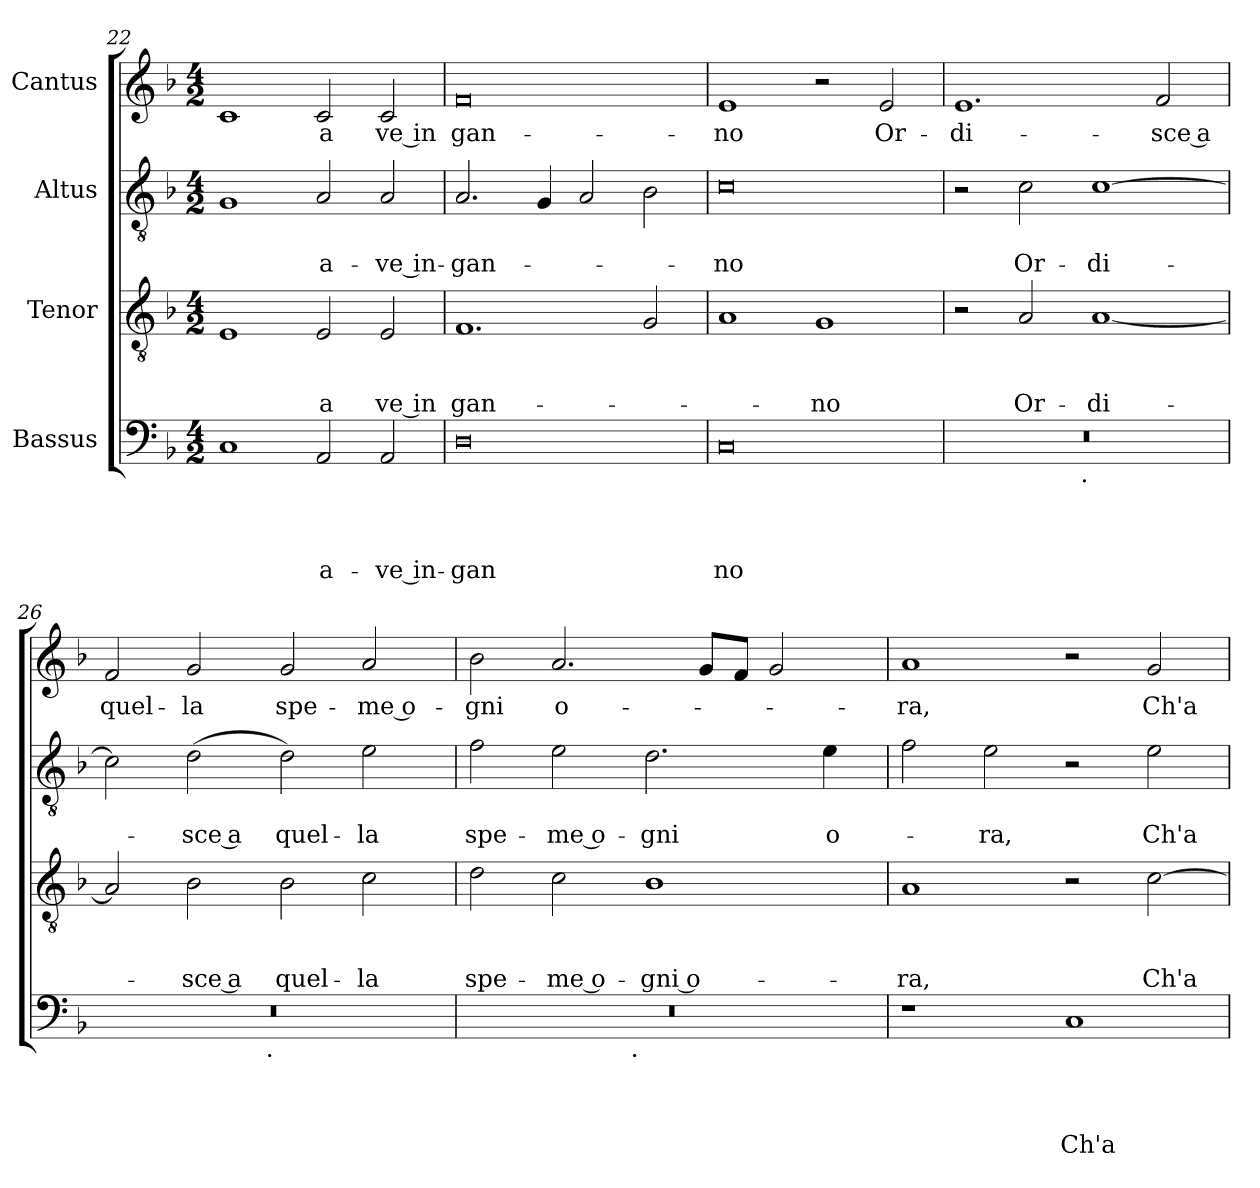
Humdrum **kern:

**kern	**text	**text	**text	**text	**kern	**text	**text	**text	**kern	**text	**text	**kern	**text
*part4	*part4	*part4	*part4	*part4	*part3	*part3	*part3	*part3	*part2	*part2	*part2	*part1	*part1
*staff4	*staff4	*staff4	*staff4	*staff4	*staff3	*staff3	*staff3	*staff3	*staff2	*staff2	*staff2	*staff1	*staff1
*I"Bassus	*	*	*	*	*I"Tenor	*	*	*	*I"Altus	*	*	*I"Cantus	*
*clefF4	*	*	*	*	*clefGv2	*	*	*	*clefGv2	*	*	*clefG2	*
*k[b-]	*	*	*	*	*k[b-]	*	*	*	*k[b-]	*	*	*k[b-]	*
*F:	*	*	*	*	*F:	*	*	*	*F:	*	*	*F:	*
*M4/2	*	*	*	*	*M4/2	*	*	*	*M4/2	*	*	*M4/2	*
=22	=22	=22	=22	=22	=22	=22	=22	=22	=22	=22	=22	=22	=22
1C	.	.	.	.	1E	.	.	.	1G	.	.	1c	.
!	!	!	!	!LO:LY:b	!	!	!	!LO:LY:b	!	!	!LO:LY:b	!	!LO:LY:b
2AA/	.	.	.	-a-	2E/	.	.	a	2A/	.	-a-	2c/	a
!	!	!	!	!LO:LY:b:rj	!	!	!	!LO:LY:b:rj	!	!	!LO:LY:b:rj	!	!LO:LY:b:rj
2AA/	.	.	.	-ve in-	2E/	.	.	ve in	2A/	.	-ve in-	2c/	ve in
!!LO:LB:g=z
=23	=23	=23	=23	=23	=23	=23	=23	=23	=23	=23	=23	=23	=23
!	!	!	!	!LO:LY:b	!	!	!	!LO:LY:b	!	!	!LO:LY:b	!	!LO:LY:b
0D	.	.	.	-gan	1.F	.	.	gan-	2.A/	.	-gan-	0f	gan-
.	.	.	.	.	.	.	.	.	4G/	.	.	.	.
.	.	.	.	.	.	.	.	.	2A/	.	.	.	.
.	.	.	.	.	2G/	.	.	.	2B-\	.	.	.	.
=24	=24	=24	=24	=24	=24	=24	=24	=24	=24	=24	=24	=24	=24
!	!	!	!	!LO:LY:b	!	!	!	!	!	!	!LO:LY:b	!	!LO:LY:b
0C	.	.	.	no	1A	.	.	.	0c	.	-no	1e	-no
!	!	!	!	!	!	!	!	!LO:LY:b	!	!	!	!	!
.	.	.	.	.	1G	.	.	-no	.	.	.	2r	.
!	!	!	!	!	!	!	!	!	!	!	!	!	!LO:LY:b
.	.	.	.	.	.	.	.	.	.	.	.	2e/	Or-
=25	=25	=25	=25	=25	=25	=25	=25	=25	=25	=25	=25	=25	=25
!	!	!	!	!	!	!	!	!	!	!	!	!	!LO:LY:b
*^	*	*	*	*	*	*	*	*	*	*	*	*	*
0r	2ryy	.	.	.	.	2r	.	.	.	2r	.	.	1.e	-di-
!	!	!	!	!	!	!	!	!	!LO:LY:b	!	!	!LO:LY:b	!	!
.	4...ryy	.	.	.	.	2A/	.	.	Or-	2c\	.	Or-	.	.
!	!LO:TX:b:t=.	!	!	!	!	!	!	!	!	!	!	!	!	!
.	1ryy	.	.	.	.	.	.	.	.	.	.	.	.	.
!	!	!	!	!	!	!	!	!	!LO:LY:b	!	!	!LO:LY:b	!	!
.	.	.	.	.	.	[<1A	.	.	-di-	[>1c	.	-di-	.	.
!	!	!	!	!	!	!	!	!	!	!	!	!	!	!LO:LY:b:rj
.	.	.	.	.	.	.	.	.	.	.	.	.	2f/	-sce a
.	32ryy	.	.	.	.	.	.	.	.	.	.	.	.	.
=26	=26	=26	=26	=26	=26	=26	=26	=26	=26	=26	=26	=26	=26	=26
!	!	!	!	!	!	!	!	!	!	!	!	!	!	!LO:LY:b
0r	2ryy	.	.	.	.	2A/]	.	.	.	2c\]	.	.	2f/	quel-
!	!	!	!	!	!	!	!	!	!LO:LY:b:rj	!	!	!LO:LY:b:rj	!	!LO:LY:b
.	4...ryy	.	.	.	.	2B-\	.	.	-sce a	(<2d\	.	-sce a	2g/	-la
!	!LO:TX:b:t=.	!	!	!	!	!	!	!	!	!	!	!	!	!
.	1ryy	.	.	.	.	.	.	.	.	.	.	.	.	.
!	!	!	!	!	!	!	!	!	!LO:LY:b	!	!	!LO:LY:b	!	!LO:LY:b
.	.	.	.	.	.	2B-\)	.	.	quel-	2d\)	.	quel-	2g/	spe-
!	!	!	!	!	!	!	!	!	!LO:LY:b	!	!	!LO:LY:b	!	!LO:LY:b:rj
.	.	.	.	.	.	2c\	.	.	-la	2e\	.	-la	2a/	-me o-
.	32ryy	.	.	.	.	.	.	.	.	.	.	.	.	.
=27	=27	=27	=27	=27	=27	=27	=27	=27	=27	=27	=27	=27	=27	=27
!	!	!	!	!	!	!	!	!	!LO:LY:b	!	!	!LO:LY:b	!	!LO:LY:b
0r	2ryy	.	.	.	.	2d\	.	.	spe-	2f\	.	spe-	2b-\	-gni
!	!	!	!	!	!	!	!	!	!LO:LY:b:rj	!	!	!LO:LY:b:rj	!	!LO:LY:b:rj
.	4...ryy	.	.	.	.	2c\	.	.	-me o-	2e\	.	-me o-	2.a/	o-
!	!LO:TX:b:t=.	!	!	!	!	!	!	!	!	!	!	!	!	!
.	1ryy	.	.	.	.	.	.	.	.	.	.	.	.	.
!	!	!	!	!	!	!	!	!	!LO:LY:b:rj	!	!	!LO:LY:b	!	!
.	.	.	.	.	.	1B-	.	.	-gni o-	(<2.d\	.	-gni	.	.
.	.	.	.	.	.	.	.	.	.	.	.	.	8g/L	.
.	.	.	.	.	.	.	.	.	.	.	.	.	8f/J	.
.	.	.	.	.	.	.	.	.	.	.	.	.	2g/	.
!	!	!	!	!	!	!	!	!	!	!	!	!LO:LY:b:rj	!	!
.	.	.	.	.	.	.	.	.	.	4e\	.	o-	.	.
.	32ryy	.	.	.	.	.	.	.	.	.	.	.	.	.
=28	=28	=28	=28	=28	=28	=28	=28	=28	=28	=28	=28	=28	=28	=28
!	!	!	!	!	!	!	!	!	!LO:LY:b	!	!	!	!	!LO:LY:b
*v	*v	*	*	*	*	*	*	*	*	*	*	*	*	*
1r	.	.	.	.	1A	.	.	-ra,	2f\	.	.	1a	-ra,
!	!	!	!	!	!	!	!	!	!	!	!LO:LY:b	!	!
.	.	.	.	.	.	.	.	.	2e\	.	-ra,	.	.
!	!	!	!	!LO:LY:b	!	!	!	!	!	!	!	!	!
1C	.	.	.	Ch'a	2r	.	.	.	2r	.	.	2r	.
!	!	!	!	!	!	!	!	!LO:LY:b	!	!	!LO:LY:b	!	!LO:LY:b
.	.	.	.	.	[>2c\	.	.	Ch'a	2e\	.	Ch'a	2g/	Ch'a
=	=	=	=	=	=	=	=	=	=	=	=	=	=
*-	*-	*-	*-	*-	*-	*-	*-	*-	*-	*-	*-	*-	*-
